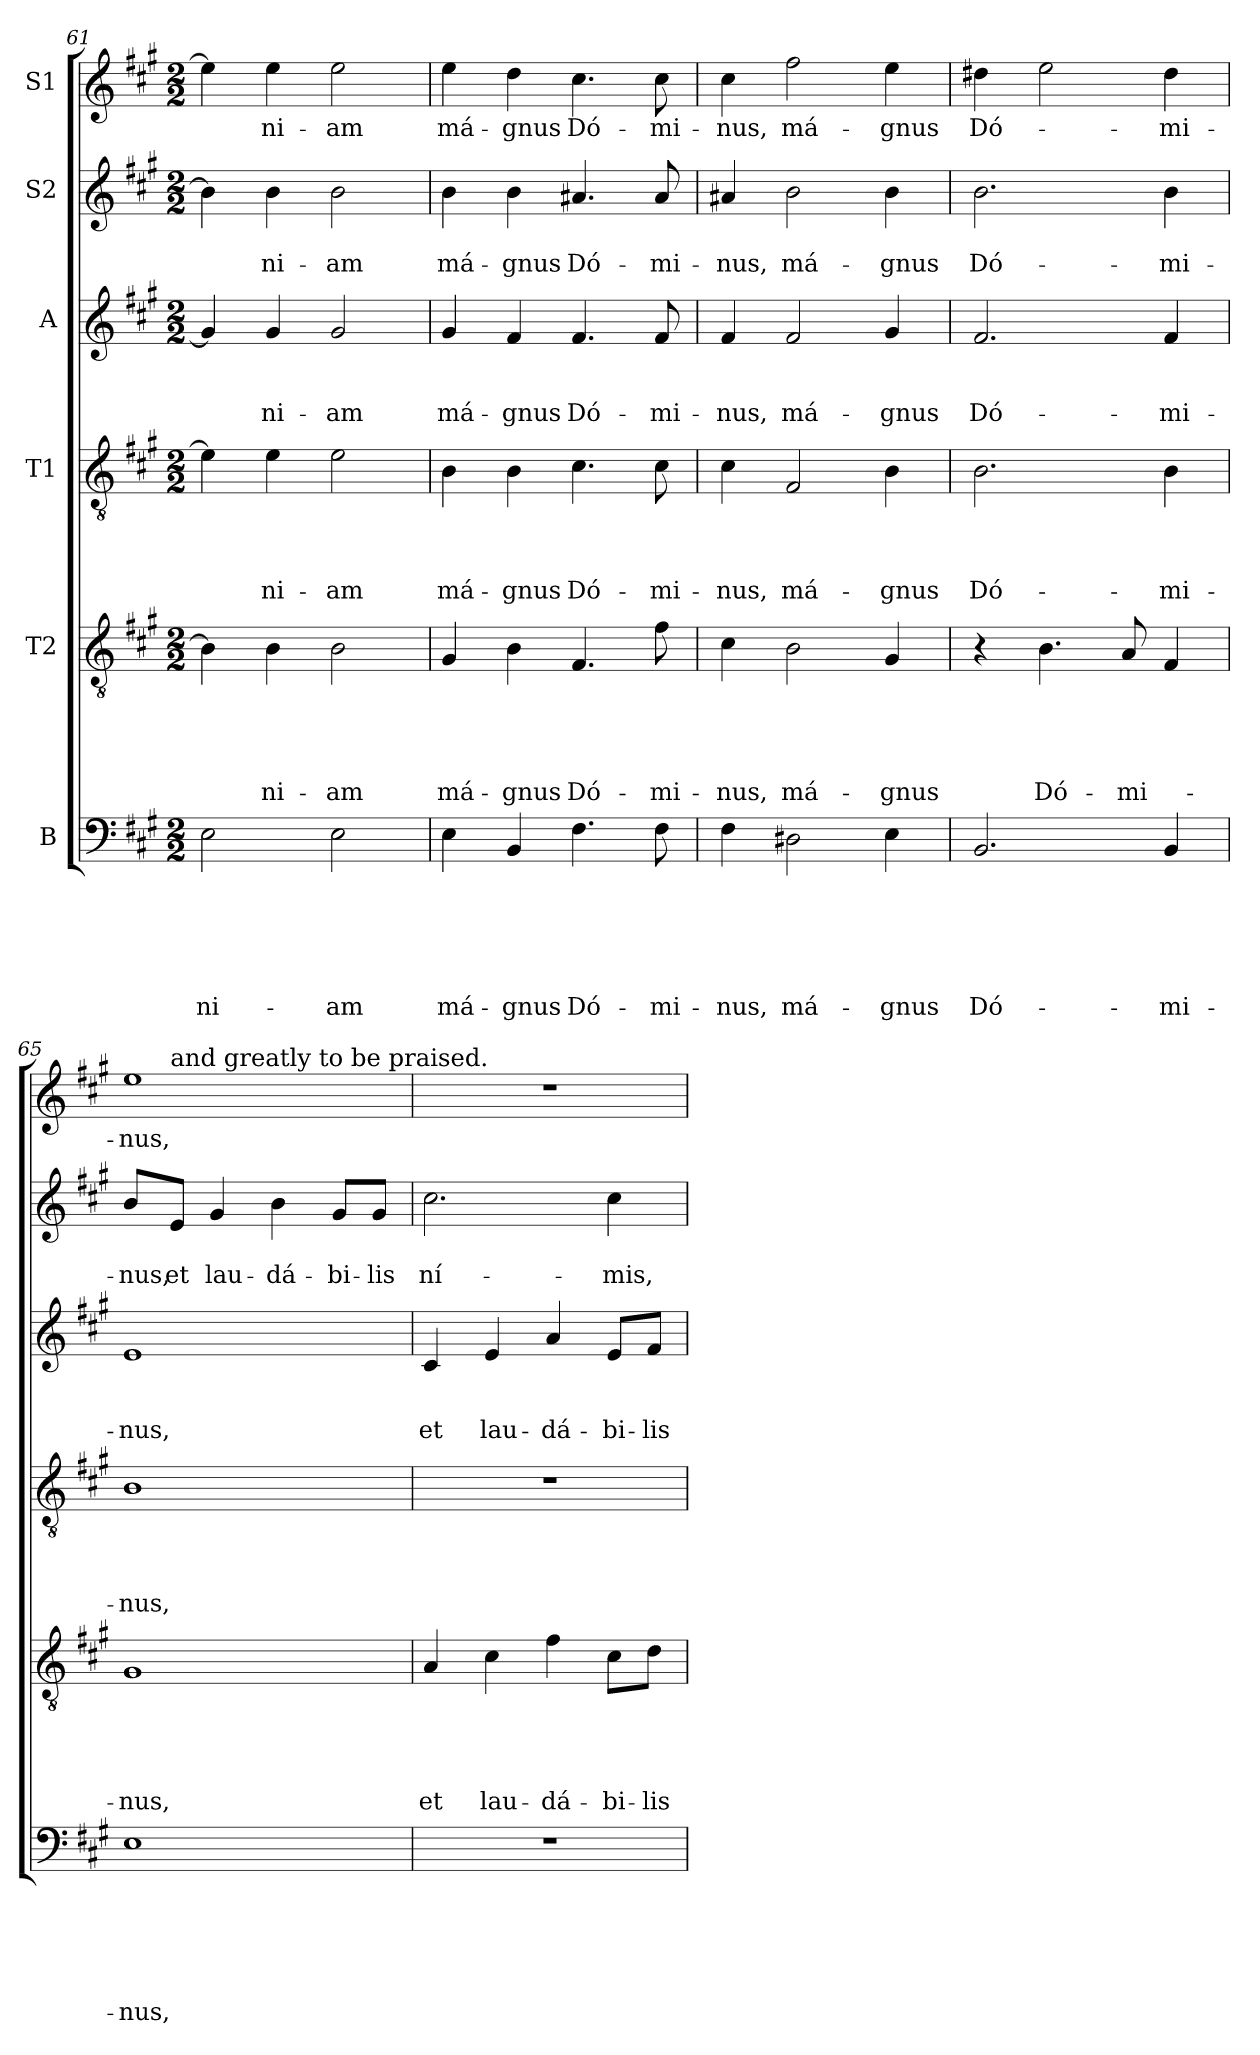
**kern	**text	**text	**text	**text	**text	**text	**kern	**text	**text	**text	**text	**text	**kern	**text	**text	**text	**text	**kern	**text	**text	**text	**kern	**text	**text	**kern	**text
*part6	*part6	*part6	*part6	*part6	*part6	*part6	*part5	*part5	*part5	*part5	*part5	*part5	*part4	*part4	*part4	*part4	*part4	*part3	*part3	*part3	*part3	*part2	*part2	*part2	*part1	*part1
*staff6	*staff6	*staff6	*staff6	*staff6	*staff6	*staff6	*staff5	*staff5	*staff5	*staff5	*staff5	*staff5	*staff4	*staff4	*staff4	*staff4	*staff4	*staff3	*staff3	*staff3	*staff3	*staff2	*staff2	*staff2	*staff1	*staff1
*I"B	*	*	*	*	*	*	*I"T2	*	*	*	*	*	*I"T1	*	*	*	*	*I"A	*	*	*	*I"S2	*	*	*I"S1	*
*clefF4	*	*	*	*	*	*	*clefGv2	*	*	*	*	*	*clefGv2	*	*	*	*	*clefG2	*	*	*	*clefG2	*	*	*clefG2	*
*k[f#c#g#]	*	*	*	*	*	*	*k[f#c#g#]	*	*	*	*	*	*k[f#c#g#]	*	*	*	*	*k[f#c#g#]	*	*	*	*k[f#c#g#]	*	*	*k[f#c#g#]	*
*A:	*	*	*	*	*	*	*A:	*	*	*	*	*	*A:	*	*	*	*	*A:	*	*	*	*A:	*	*	*A:	*
*M2/2	*	*	*	*	*	*	*M2/2	*	*	*	*	*	*M2/2	*	*	*	*	*M2/2	*	*	*	*M2/2	*	*	*M2/2	*
=61	=61	=61	=61	=61	=61	=61	=61	=61	=61	=61	=61	=61	=61	=61	=61	=61	=61	=61	=61	=61	=61	=61	=61	=61	=61	=61
!	!	!	!	!	!	!LO:LY:b	!	!	!	!	!	!	!	!	!	!	!	!	!	!	!	!	!	!	!	!
2E\	.	.	.	.	.	-ni-	4B\]	.	.	.	.	.	4e\]	.	.	.	.	4g#/]	.	.	.	4b\]	.	.	4ee\]	.
!	!	!	!	!	!	!	!	!	!	!	!	!LO:LY:b	!	!	!	!	!LO:LY:b	!	!	!	!LO:LY:b	!	!	!LO:LY:b	!	!LO:LY:b
.	.	.	.	.	.	.	4B\	.	.	.	.	-ni-	4e\	.	.	.	-ni-	4g#/	.	.	-ni-	4b\	.	-ni-	4ee\	-ni-
!	!	!	!	!	!	!LO:LY:b	!	!	!	!	!	!LO:LY:b	!	!	!	!	!LO:LY:b	!	!	!	!LO:LY:b	!	!	!LO:LY:b	!	!LO:LY:b
2E\	.	.	.	.	.	-am	2B\	.	.	.	.	-am	2e\	.	.	.	-am	2g#/	.	.	-am	2b\	.	-am	2ee\	-am
=62	=62	=62	=62	=62	=62	=62	=62	=62	=62	=62	=62	=62	=62	=62	=62	=62	=62	=62	=62	=62	=62	=62	=62	=62	=62	=62
!	!	!	!	!	!	!LO:LY:b	!	!	!	!	!	!LO:LY:b	!	!	!	!	!LO:LY:b	!	!	!	!LO:LY:b	!	!	!LO:LY:b	!	!LO:LY:b
4E\	.	.	.	.	.	má-	4G#/	.	.	.	.	má-	4B\	.	.	.	má-	4g#/	.	.	má-	4b\	.	má-	4ee\	má-
!	!	!	!	!	!	!LO:LY:b	!	!	!	!	!	!LO:LY:b	!	!	!	!	!LO:LY:b	!	!	!	!LO:LY:b	!	!	!LO:LY:b	!	!LO:LY:b
4BB/	.	.	.	.	.	-gnus	4B\	.	.	.	.	-gnus	4B\	.	.	.	-gnus	4f#/	.	.	-gnus	4b\	.	-gnus	4dd\	-gnus
!	!	!	!	!	!	!LO:LY:b	!	!	!	!	!	!LO:LY:b	!	!	!	!	!LO:LY:b	!	!	!	!LO:LY:b	!	!	!LO:LY:b	!	!LO:LY:b
4.F#\	.	.	.	.	.	Dó-	4.F#/	.	.	.	.	Dó-	4.c#\	.	.	.	Dó-	4.f#/	.	.	Dó-	4.a#X/	.	Dó-	4.cc#\	Dó-
!	!	!	!	!	!	!LO:LY:b	!	!	!	!	!	!LO:LY:b	!	!	!	!	!LO:LY:b	!	!	!	!LO:LY:b	!	!	!LO:LY:b	!	!LO:LY:b
8F#\	.	.	.	.	.	-mi-	8f#\	.	.	.	.	-mi-	8c#\	.	.	.	-mi-	8f#/	.	.	-mi-	8a#/	.	-mi-	8cc#\	-mi-
=63	=63	=63	=63	=63	=63	=63	=63	=63	=63	=63	=63	=63	=63	=63	=63	=63	=63	=63	=63	=63	=63	=63	=63	=63	=63	=63
!	!	!	!	!	!	!LO:LY:b	!	!	!	!	!	!LO:LY:b	!	!	!	!	!LO:LY:b	!	!	!	!LO:LY:b	!	!	!LO:LY:b	!	!LO:LY:b
4F#\	.	.	.	.	.	-nus,	4c#\	.	.	.	.	-nus,	4c#\	.	.	.	-nus,	4f#/	.	.	-nus,	4a#i/	.	-nus,	4cc#\	-nus,
!	!	!	!	!	!	!LO:LY:b	!	!	!	!	!	!LO:LY:b	!	!	!	!	!LO:LY:b	!	!	!	!LO:LY:b	!	!	!LO:LY:b	!	!LO:LY:b
2D#X\	.	.	.	.	.	má-	2B\	.	.	.	.	má-	2F#/	.	.	.	má-	2f#/	.	.	má-	2b\	.	má-	2ff#\	má-
!	!	!	!	!	!	!LO:LY:b	!	!	!	!	!	!LO:LY:b	!	!	!	!	!LO:LY:b	!	!	!	!LO:LY:b	!	!	!LO:LY:b	!	!LO:LY:b
4E\	.	.	.	.	.	-gnus	4G#/	.	.	.	.	-gnus	4B\	.	.	.	-gnus	4g#/	.	.	-gnus	4b\	.	-gnus	4ee\	-gnus
!!LO:PB:g=z
=64	=64	=64	=64	=64	=64	=64	=64	=64	=64	=64	=64	=64	=64	=64	=64	=64	=64	=64	=64	=64	=64	=64	=64	=64	=64	=64
!	!	!	!	!	!	!LO:LY:b	!	!	!	!	!	!	!	!	!	!	!LO:LY:b	!	!	!	!LO:LY:b	!	!	!LO:LY:b	!	!LO:LY:b
2.BB/	.	.	.	.	.	Dó-	4r	.	.	.	.	.	2.B\	.	.	.	Dó-	2.f#/	.	.	Dó-	2.b\	.	Dó-	4dd#X\	Dó-
!	!	!	!	!	!	!	!	!	!	!	!	!LO:LY:b	!	!	!	!	!	!	!	!	!	!	!	!	!	!
.	.	.	.	.	.	.	4.B\	.	.	.	.	Dó-	.	.	.	.	.	.	.	.	.	.	.	.	2ee\	.
!	!	!	!	!	!	!	!	!	!	!	!	!LO:LY:b	!	!	!	!	!	!	!	!	!	!	!	!	!	!
.	.	.	.	.	.	.	8A/	.	.	.	.	-mi-	.	.	.	.	.	.	.	.	.	.	.	.	.	.
!	!	!	!	!	!	!LO:LY:b	!	!	!	!	!	!	!	!	!	!	!LO:LY:b	!	!	!	!LO:LY:b	!	!	!LO:LY:b	!	!LO:LY:b
4BB/	.	.	.	.	.	-mi-	4F#/	.	.	.	.	.	4B\	.	.	.	-mi-	4f#/	.	.	-mi-	4b\	.	-mi-	4dd#\	-mi-
=65	=65	=65	=65	=65	=65	=65	=65	=65	=65	=65	=65	=65	=65	=65	=65	=65	=65	=65	=65	=65	=65	=65	=65	=65	=65	=65
!	!	!	!	!	!	!LO:LY:b	!	!	!	!	!	!LO:LY:b	!	!	!	!	!LO:LY:b	!	!	!	!LO:LY:b	!	!	!LO:LY:b	!	!LO:LY:b
*	*	*	*	*	*	*	*	*	*	*	*	*	*	*	*	*	*	*	*	*	*	*	*	*	*^	*
1E	.	.	.	.	.	-nus,	1G#	.	.	.	.	-nus,	1B	.	.	.	-nus,	1e	.	.	-nus,	8b/L	.	-nus,	1ee	8ryy	-nus,
!	!	!	!	!	!	!	!	!	!	!	!	!	!	!	!	!	!	!	!	!	!	!	!	!	!	!LO:TX:a:t=and greatly to be praised.	!
!	!	!	!	!	!	!	!	!	!	!	!	!	!	!	!	!	!	!	!	!	!	!	!	!LO:LY:b	!	!	!
.	.	.	.	.	.	.	.	.	.	.	.	.	.	.	.	.	.	.	.	.	.	8e/J	.	et	.	2..ryy	.
!	!	!	!	!	!	!	!	!	!	!	!	!	!	!	!	!	!	!	!	!	!	!	!	!LO:LY:b	!	!	!
.	.	.	.	.	.	.	.	.	.	.	.	.	.	.	.	.	.	.	.	.	.	4g#/	.	lau-	.	.	.
!	!	!	!	!	!	!	!	!	!	!	!	!	!	!	!	!	!	!	!	!	!	!	!	!LO:LY:b	!	!	!
.	.	.	.	.	.	.	.	.	.	.	.	.	.	.	.	.	.	.	.	.	.	4b\	.	-dá-	.	.	.
!	!	!	!	!	!	!	!	!	!	!	!	!	!	!	!	!	!	!	!	!	!	!	!	!LO:LY:b	!	!	!
.	.	.	.	.	.	.	.	.	.	.	.	.	.	.	.	.	.	.	.	.	.	8g#/L	.	-bi-	.	.	.
!	!	!	!	!	!	!	!	!	!	!	!	!	!	!	!	!	!	!	!	!	!	!	!	!LO:LY:b	!	!	!
.	.	.	.	.	.	.	.	.	.	.	.	.	.	.	.	.	.	.	.	.	.	8g#/J	.	-lis	.	.	.
=66	=66	=66	=66	=66	=66	=66	=66	=66	=66	=66	=66	=66	=66	=66	=66	=66	=66	=66	=66	=66	=66	=66	=66	=66	=66	=66	=66
!	!	!	!	!	!	!	!	!	!	!	!	!LO:LY:b	!	!	!	!	!	!	!	!	!LO:LY:b	!	!	!LO:LY:b	!	!	!
*	*	*	*	*	*	*	*	*	*	*	*	*	*	*	*	*	*	*	*	*	*	*	*	*	*v	*v	*
1r	.	.	.	.	.	.	4A/	.	.	.	.	et	1r	.	.	.	.	4c#/	.	.	et	2.cc#\	.	ní-	1r	.
!	!	!	!	!	!	!	!	!	!	!	!	!LO:LY:b	!	!	!	!	!	!	!	!	!LO:LY:b	!	!	!	!	!
.	.	.	.	.	.	.	4c#\	.	.	.	.	lau-	.	.	.	.	.	4e/	.	.	lau-	.	.	.	.	.
!	!	!	!	!	!	!	!	!	!	!	!	!LO:LY:b	!	!	!	!	!	!	!	!	!LO:LY:b	!	!	!	!	!
.	.	.	.	.	.	.	4f#\	.	.	.	.	-dá-	.	.	.	.	.	4a/	.	.	-dá-	.	.	.	.	.
!	!	!	!	!	!	!	!	!	!	!	!	!LO:LY:b	!	!	!	!	!	!	!	!	!LO:LY:b	!	!	!LO:LY:b	!	!
.	.	.	.	.	.	.	8c#\L	.	.	.	.	-bi-	.	.	.	.	.	8e/L	.	.	-bi-	4cc#\	.	-mis,	.	.
!	!	!	!	!	!	!	!	!	!	!	!	!LO:LY:b	!	!	!	!	!	!	!	!	!LO:LY:b	!	!	!	!	!
.	.	.	.	.	.	.	8d\J	.	.	.	.	-lis	.	.	.	.	.	8f#/J	.	.	-lis	.	.	.	.	.
=	=	=	=	=	=	=	=	=	=	=	=	=	=	=	=	=	=	=	=	=	=	=	=	=	=	=
*-	*-	*-	*-	*-	*-	*-	*-	*-	*-	*-	*-	*-	*-	*-	*-	*-	*-	*-	*-	*-	*-	*-	*-	*-	*-	*-
